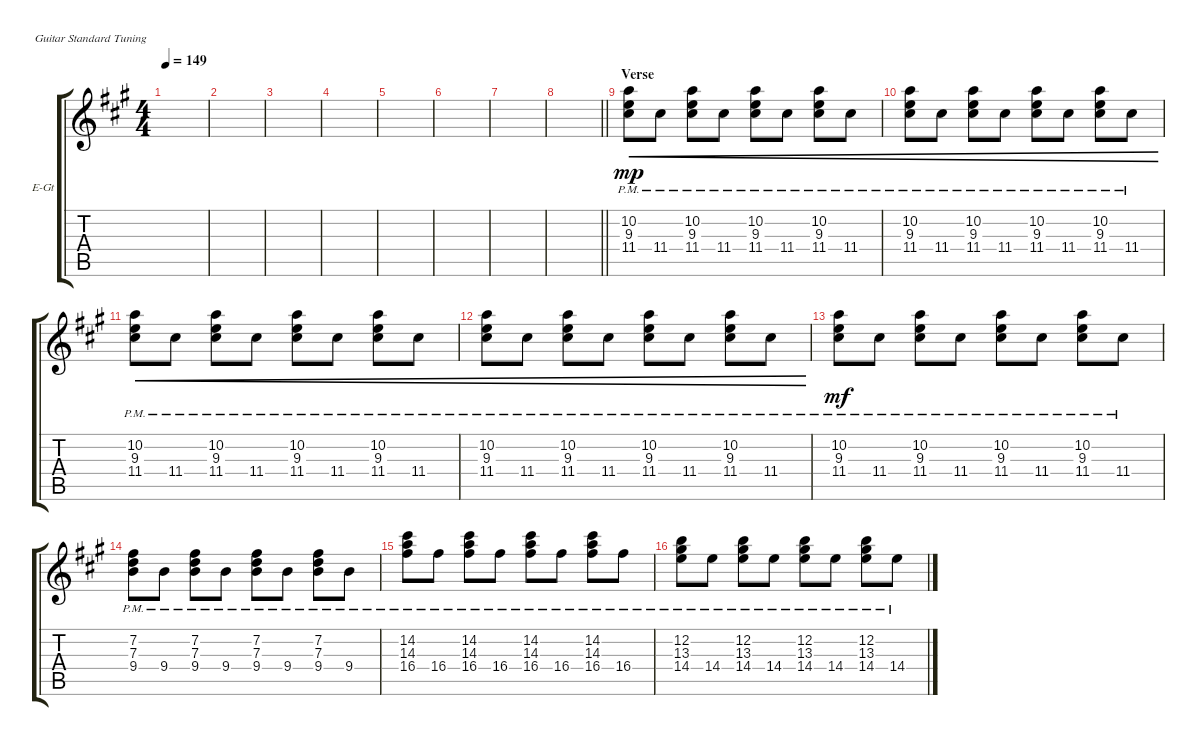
\defaultSystemsLayout 4
\bracketExtendMode groupsimilarinstruments
\firstSystemTrackNameOrientation horizontal
\otherSystemsTrackNameOrientation horizontal
\track ("Guitar 3" "E-Gt") {instrument distortionguitar}
\staff {score tabs}
\tuning (E4 B3 G3 D3 A2 E2)
\ts (4 4)
\tempo 149
\clef g2
\ks a
|
|
|
|
|
|
|
\barLineRight lightlight
|
\section ("" "Verse")
(9.3{pm} 10.2{pm} 11.4{pm}).8{cre dy mp} 11.4{pm}.8{cre} (9.3{pm} 10.2{pm} 11.4{pm}).8{cre} 11.4{pm}.8{cre} (9.3{pm} 10.2{pm} 11.4{pm}).8{cre} 11.4{pm}.8{cre} (9.3{pm} 10.2{pm} 11.4{pm}).8{cre} 11.4{pm}.8{cre} |
(9.3{pm} 10.2{pm} 11.4{pm}).8{cre} 11.4{pm}.8{cre} (9.3{pm} 10.2{pm} 11.4{pm}).8{cre} 11.4{pm}.8{cre} (9.3{pm} 10.2{pm} 11.4{pm}).8{cre} 11.4{pm}.8{cre} (9.3{pm} 10.2{pm} 11.4{pm}).8{cre} 11.4{pm}.8{cre} |
(9.3{pm} 10.2{pm} 11.4{pm}).8{cre} 11.4{pm}.8{cre} (9.3{pm} 10.2{pm} 11.4{pm}).8{cre} 11.4{pm}.8{cre} (9.3{pm} 10.2{pm} 11.4{pm}).8{cre} 11.4{pm}.8{cre} (9.3{pm} 10.2{pm} 11.4{pm}).8{cre} 11.4{pm}.8{cre} |
(9.3{pm} 10.2{pm} 11.4{pm}).8{cre} 11.4{pm}.8{cre} (9.3{pm} 10.2{pm} 11.4{pm}).8{cre} 11.4{pm}.8{cre} (9.3{pm} 10.2{pm} 11.4{pm}).8{cre} 11.4{pm}.8{cre} (9.3{pm} 10.2{pm} 11.4{pm}).8{cre} 11.4{pm}.8{cre} |
(9.3{pm} 10.2{pm} 11.4{pm}).8{dy mf} 11.4{pm}.8 (9.3{pm} 10.2{pm} 11.4{pm}).8 11.4{pm}.8 (9.3{pm} 10.2{pm} 11.4{pm}).8 11.4{pm}.8 (9.3{pm} 10.2{pm} 11.4{pm}).8 11.4{pm}.8 |
(7.2{pm} 7.3{pm} 9.4{pm}).8 9.4{pm}.8 (7.2{pm} 7.3{pm} 9.4{pm}).8 9.4{pm}.8 (7.2{pm} 7.3{pm} 9.4{pm}).8 9.4{pm}.8 (7.2{pm} 7.3{pm} 9.4{pm}).8 9.4{pm}.8 |
(16.4{pm} 14.3{pm} 14.2{pm}).8 16.4{pm}.8 (16.4{pm} 14.3{pm} 14.2{pm}).8 16.4{pm}.8 (16.4{pm} 14.3{pm} 14.2{pm}).8 16.4{pm}.8 (16.4{pm} 14.3{pm} 14.2{pm}).8 16.4{pm}.8 |
(12.2{pm} 13.3{pm} 14.4{pm}).8 14.4{pm}.8 (12.2{pm} 13.3{pm} 14.4{pm}).8 14.4{pm}.8 (12.2{pm} 13.3{pm} 14.4{pm}).8 14.4{pm}.8 (12.2{pm} 13.3{pm} 14.4{pm}).8 14.4{pm}.8
